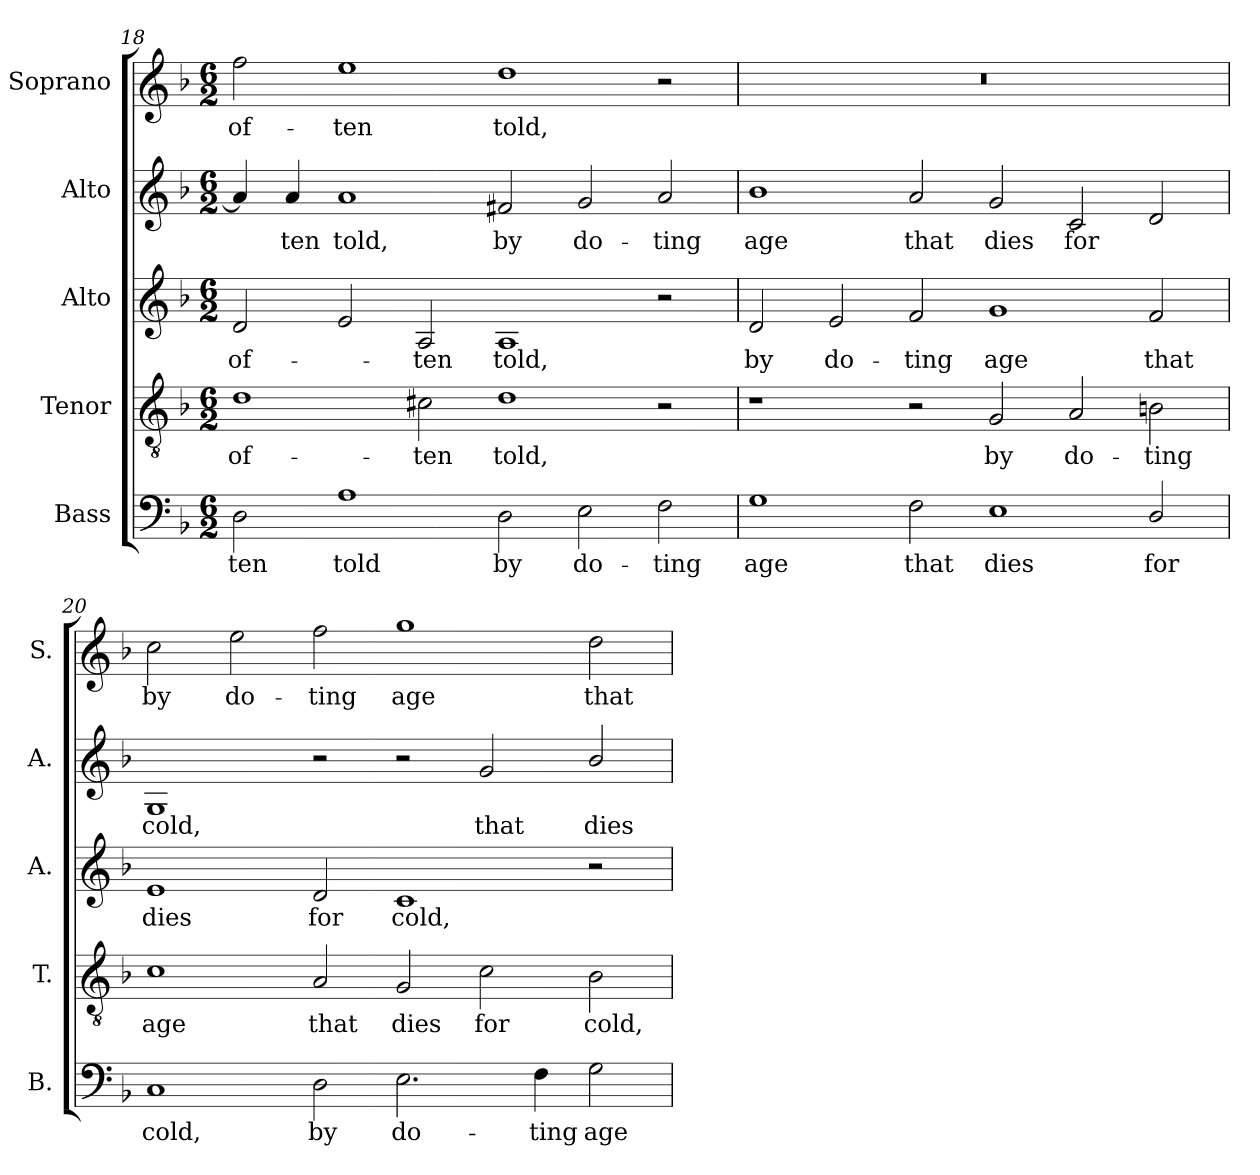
**kern	**text	**kern	**text	**kern	**text	**kern	**text	**kern	**text
*part5	*part5	*part4	*part4	*part3	*part3	*part2	*part2	*part1	*part1
*staff5	*staff5	*staff4	*staff4	*staff3	*staff3	*staff2	*staff2	*staff1	*staff1
*I"Bass	*	*I"Tenor	*	*I"Alto	*	*I"Alto	*	*I"Soprano	*
*I'B.	*	*I'T.	*	*I'A.	*	*I'A.	*	*I'S.	*
*clefF4	*	*clefGv2	*	*clefG2	*	*clefG2	*	*clefG2	*
*	*	*ITrd7c12	*	*	*	*	*	*	*
*k[b-]	*	*k[b-]	*	*k[b-]	*	*k[b-]	*	*k[b-]	*
*F:	*	*F:	*	*F:	*	*F:	*	*F:	*
*M6/2	*	*M6/2	*	*M6/2	*	*M6/2	*	*M6/2	*
=18	=18	=18	=18	=18	=18	=18	=18	=18	=18
!	!LO:LY:b:color=#000000	!	!	!	!	!	!	!	!
!	!	!	!LO:LY:b:color=#000000	!	!	!	!	!	!
!	!	!	!	!	!LO:LY:b:color=#000000	!	!	!	!
!	!	!	!	!	!	!	!	!	!LO:LY:b:color=#000000
2Di\	-ten	1Di	of-	2di/	of-	4ai/]	.	2ffi\	of-
!	!	!	!	!	!	!	!LO:LY:b:color=#000000	!	!
.	.	.	.	.	.	4ai/	-ten	.	.
!	!LO:LY:b:color=#000000	!	!	!	!	!	!	!	!
!	!	!	!	!	!	!	!LO:LY:b:color=#000000	!	!
!	!	!	!	!	!	!	!	!	!LO:LY:b:color=#000000
1Ai	told	.	.	2ei/	.	1ai	told,	1eei	-ten
!	!	!	!LO:LY:b:color=#000000	!	!	!	!	!	!
!	!	!	!	!	!LO:LY:b:color=#000000	!	!	!	!
.	.	2C#Xi\	-ten	2Ai/	-ten	.	.	.	.
!	!LO:LY:b:color=#000000	!	!	!	!	!	!	!	!
!	!	!	!LO:LY:b:color=#000000	!	!	!	!	!	!
!	!	!	!	!	!LO:LY:b:color=#000000	!	!	!	!
!	!	!	!	!	!	!	!LO:LY:b:color=#000000	!	!
!	!	!	!	!	!	!	!	!	!LO:LY:b:color=#000000
2Di\	by	1Di	told,	1Ai	told,	2f#Xi/	by	1ddi	told,
!	!LO:LY:b:color=#000000	!	!	!	!	!	!	!	!
!	!	!	!	!	!	!	!LO:LY:b:color=#000000	!	!
2Ei\	do-	.	.	.	.	2gi/	do-	.	.
!	!LO:LY:b:color=#000000	!	!	!	!	!	!	!	!
!	!	!	!	!	!	!	!LO:LY:b:color=#000000	!	!
2Fi\	-ting	2r	.	2r	.	2ai/	-ting	2r	.
=19	=19	=19	=19	=19	=19	=19	=19	=19	=19
!	!LO:LY:b:color=#000000	!	!	!	!	!	!	!	!
!	!	!	!	!	!LO:LY:b:color=#000000	!	!	!	!
!	!	!	!	!	!	!	!LO:LY:b:color=#000000	!LO:N:vis=1	!
1Gi	age	1r	.	2di/	by	1b-i	age	0.r	.
!	!	!	!	!	!LO:LY:b:color=#000000	!	!	!	!
.	.	.	.	2ei/	do-	.	.	.	.
!	!LO:LY:b:color=#000000	!	!	!	!	!	!	!	!
!	!	!	!	!	!LO:LY:b:color=#000000	!	!	!	!
!	!	!	!	!	!	!	!LO:LY:b:color=#000000	!	!
2Fi\	that	2r	.	2fi/	-ting	2ai/	that	.	.
!	!LO:LY:b:color=#000000	!	!	!	!	!	!	!	!
!	!	!	!LO:LY:b:color=#000000	!	!	!	!	!	!
!	!	!	!	!	!LO:LY:b:color=#000000	!	!	!	!
!	!	!	!	!	!	!	!LO:LY:b:color=#000000	!	!
1Ei	dies	2GGi/	by	1gi	age	2gi/	dies	.	.
!	!	!	!LO:LY:b:color=#000000	!	!	!	!	!	!
!	!	!	!	!	!	!	!LO:LY:b:color=#000000	!	!
.	.	2AAi/	do-	.	.	2ci/	for	.	.
!	!LO:LY:b:color=#000000	!	!	!	!	!	!	!	!
!	!	!	!LO:LY:b:color=#000000	!	!	!	!	!	!
!	!	!	!	!	!LO:LY:b:color=#000000	!	!	!	!
2Di/	for	2BBni\	-ting	2fi/	that	2di/	.	.	.
!!LO:PB:g=z
=20	=20	=20	=20	=20	=20	=20	=20	=20	=20
!	!LO:LY:b:color=#000000	!	!	!	!	!	!	!	!
!	!	!	!LO:LY:b:color=#000000	!	!	!	!	!	!
!	!	!	!	!	!LO:LY:b:color=#000000	!	!	!	!
!	!	!	!	!	!	!	!LO:LY:b:color=#000000	!	!
!	!	!	!	!	!	!	!	!	!LO:LY:b:color=#000000
1Ci	cold,	1Ci	age	1ei	dies	1Gi	cold,	2cci\	by
!	!	!	!	!	!	!	!	!	!LO:LY:b:color=#000000
.	.	.	.	.	.	.	.	2eei\	do-
!	!LO:LY:b:color=#000000	!	!	!	!	!	!	!	!
!	!	!	!LO:LY:b:color=#000000	!	!	!	!	!	!
!	!	!	!	!	!LO:LY:b:color=#000000	!	!	!	!
!	!	!	!	!	!	!	!	!	!LO:LY:b:color=#000000
2Di\	by	2AAi/	that	2di/	for	2r	.	2ffi\	-ting
!	!LO:LY:b:color=#000000	!	!	!	!	!	!	!	!
!	!	!	!LO:LY:b:color=#000000	!	!	!	!	!	!
!	!	!	!	!	!LO:LY:b:color=#000000	!	!	!	!
!	!	!	!	!	!	!	!	!	!LO:LY:b:color=#000000
2.Ei\	do-	2GGi/	dies	1ci	cold,	2r	.	1ggi	age
!	!	!	!LO:LY:b:color=#000000	!	!	!	!	!	!
!	!	!	!	!	!	!	!LO:LY:b:color=#000000	!	!
.	.	2Ci\	for	.	.	2gi/	that	.	.
!	!LO:LY:b:color=#000000	!	!	!	!	!	!	!	!
4Fi\	-ting	.	.	.	.	.	.	.	.
!	!LO:LY:b:color=#000000	!	!	!	!	!	!	!	!
!	!	!	!LO:LY:b:color=#000000	!	!	!	!	!	!
!	!	!	!	!	!	!	!LO:LY:b:color=#000000	!	!
!	!	!	!	!	!	!	!	!	!LO:LY:b:color=#000000
2Gi\	age	2BB-i\	cold,	2r	.	2b-i/	dies	2ddi\	that
=	=	=	=	=	=	=	=	=	=
*-	*-	*-	*-	*-	*-	*-	*-	*-	*-
